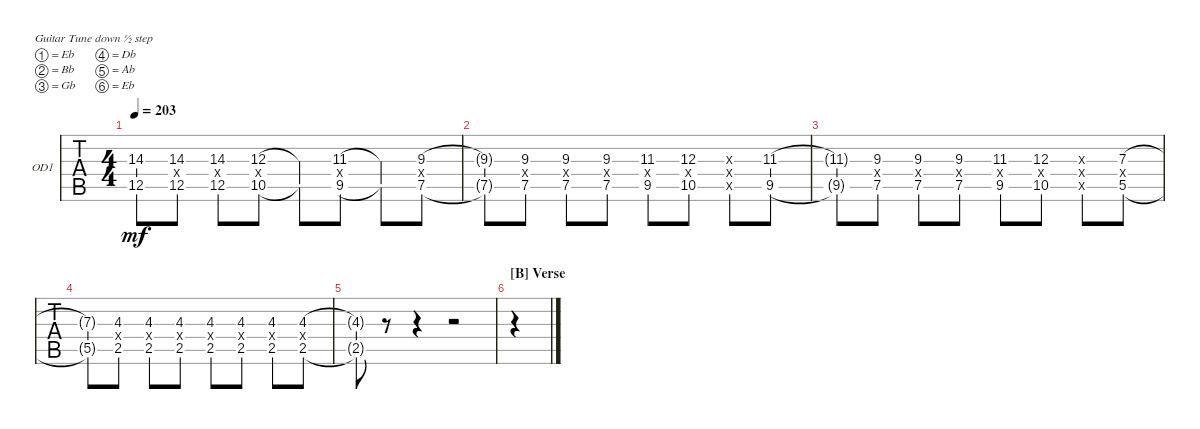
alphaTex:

\defaultSystemsLayout 4
\bracketExtendMode groupsimilarinstruments
\firstSystemTrackNameOrientation horizontal
\otherSystemsTrackNameOrientation horizontal
\track ("Extra Guitar One" "OD1") {instrument distortionguitar}
\staff {tabs}
\tuning (Eb4 Bb3 Gb3 Db3 Ab2 Eb2)
\ts (4 4)
\tempo 203
\clef g2
\ks c
(12.5{t} 14.3{t}).8{dy mf} (14.3 12.5 12.4{x}).8 (14.3 12.5 12.4{x}).8 (12.3 10.5 10.4{x}).8 (12.3{t} 10.5{t}).8 (11.3 9.5 9.4{x}).8 (11.3{t} 9.5{t}).8 (7.5 9.3 8.4{x}).8 |
(9.3{t} 7.5{t}).8 (7.5 9.3 7.4{x}).8 (7.5 9.3 7.4{x}).8 (7.5 9.3 7.4{x}).8 (9.5 11.3 9.4{x}).8 (10.5 12.3 10.4{x}).8 (1.3{x} 1.4{x} 1.5{x}).8 (9.5 11.3).8 |
(9.5{t} 11.3{t}).8 (9.3 7.5 7.4{x}).8 (9.3 7.5 7.4{x}).8 (9.3 7.5 7.4{x}).8 (11.3 9.5 9.4{x}).8 (12.3 10.5 10.4{x}).8 (1.5{x} 1.4{x} 1.3{x}).8 (7.3 5.5 10.4{x}).8 |
(7.3{t} 5.5{t}).8 (2.5 4.3 3.4{x}).8 (4.3 2.5 3.4{x}).8 (4.3 2.5 3.4{x}).8 (4.3 2.5 3.4{x}).8 (4.3 2.5 3.4{x}).8 (2.5 2.4{x} 4.3).8 (4.3 2.5 2.4{x}).8 |
(2.5{t} 4.3{t}).8 r.8 r.4 r.2 |
\section ("B" "Verse")
